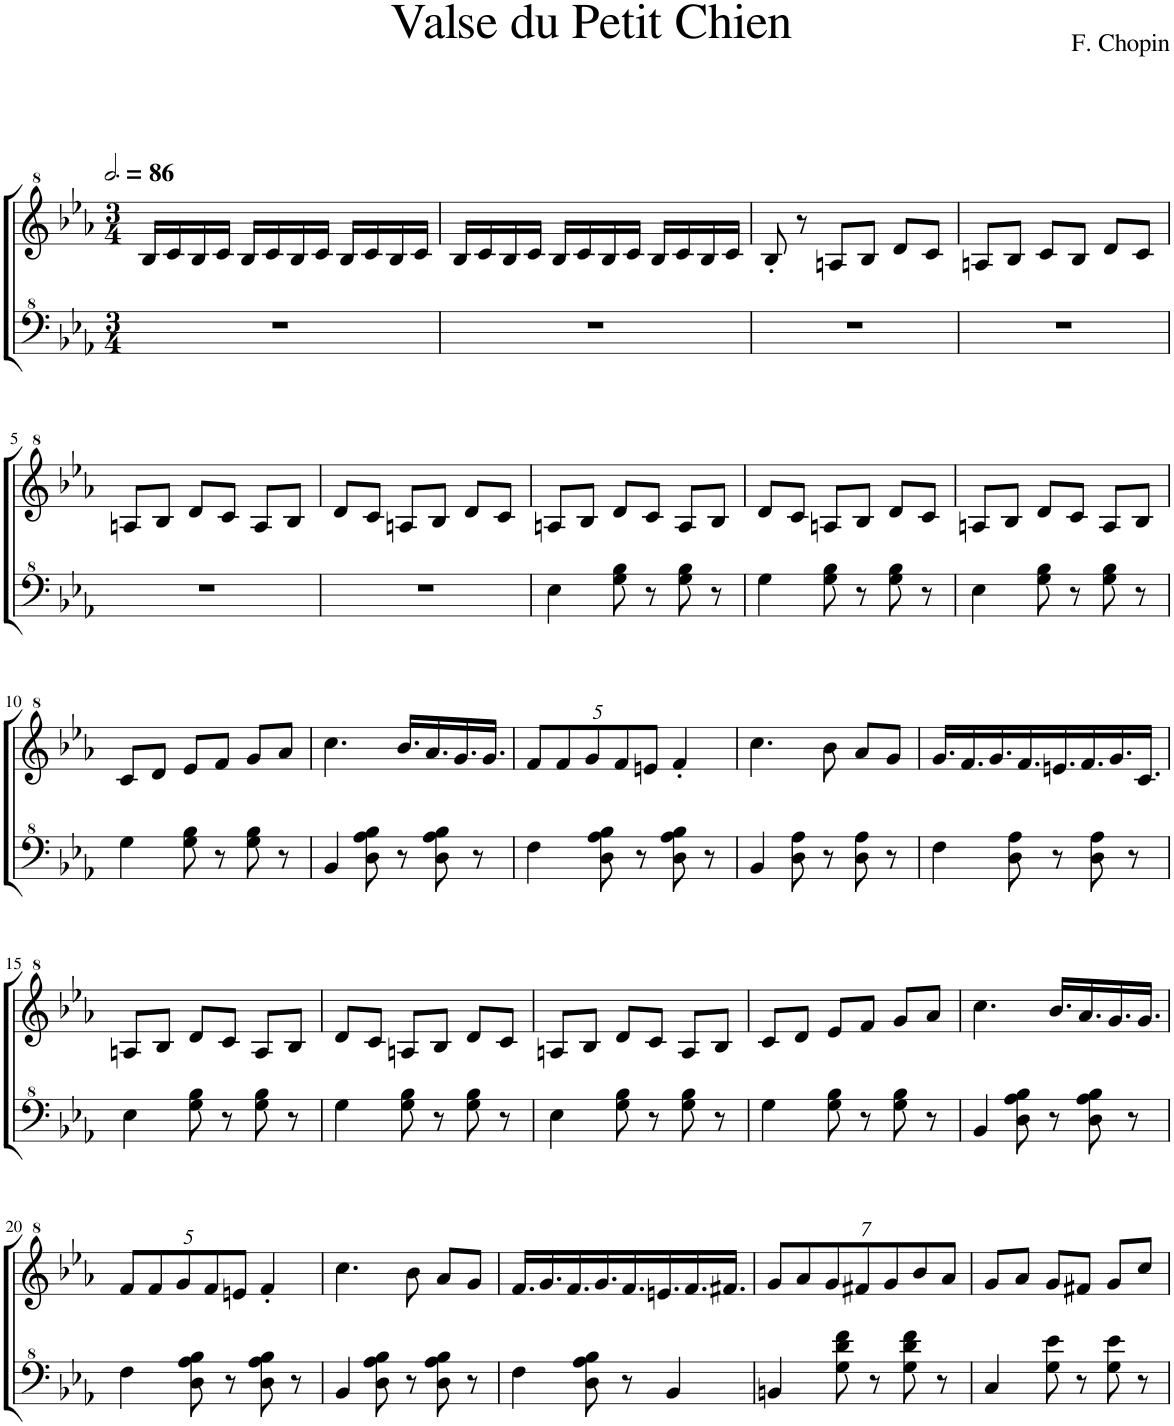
**kern	**kern
*part1	*part1
*staff2	*staff1
*I"Model III	*
*clefF^4	*clefG^2
*k[b-e-a-]	*k[b-e-a-]
*M3/4	*M3/4
*MM258	*MM258
=1	=1
2.r	16b-/LL
.	16cc/
.	16b-/
.	16cc/JJ
.	16b-/LL
.	16cc/
.	16b-/
.	16cc/JJ
.	16b-/LL
.	16cc/
.	16b-/
.	16cc/JJ
=2	=2
2.r	16b-/LL
.	16cc/
.	16b-/
.	16cc/JJ
.	16b-/LL
.	16cc/
.	16b-/
.	16cc/JJ
.	16b-/LL
.	16cc/
.	16b-/
.	16cc/JJ
=3	=3
2.r	8b-'/
.	8r
.	8an/L
.	8b-/J
.	8dd/L
.	8cc/J
=4	=4
2.r	8an/L
.	8b-/J
.	8cc/L
.	8b-/J
.	8dd/L
.	8cc/J
!!LO:LB:g=z
=5	=5
2.r	8an/L
.	8b-/J
.	8dd/L
.	8cc/J
.	8a/L
.	8b-/J
=6	=6
2.r	8dd/L
.	8cc/J
.	8an/L
.	8b-/J
.	8dd/L
.	8cc/J
=7	=7
4e-\	8an/L
.	8b-/J
8g\ 8b-\	8dd/L
8r	8cc/J
8g\ 8b-\	8a/L
8r	8b-/J
=8	=8
4g\	8dd/L
.	8cc/J
8g\ 8b-\	8an/L
8r	8b-/J
8g\ 8b-\	8dd/L
8r	8cc/J
=9	=9
4e-\	8an/L
.	8b-/J
8g\ 8b-\	8dd/L
8r	8cc/J
8g\ 8b-\	8a/L
8r	8b-/J
!!LO:LB:g=z
=10	=10
4g\	8cc/L
.	8dd/J
8g\ 8b-\	8ee-/L
8r	8ff/J
8g\ 8b-\	8gg/L
8r	8aa-/J
=11	=11
4B-/	4.ccc\
8d\ 8a-\ 8b-\	.
8r	16.bb-/LL
.	16.aa-/
8d\ 8a-\ 8b-\	.
.	16.gg/
8r	.
.	16.gg/JJ
=12	=12
*	*Xbrackettup
4f\	10ff/L
.	10ff/
.	10gg/
8d\ 8a-\ 8b-\	.
.	10ff/
8r	.
.	10een/J
8d\ 8a-\ 8b-\	4ff'/
8r	.
=13	=13
4B-/	4.ccc\
8d\ 8a-\	.
8r	8bb-\
8d\ 8a-\	8aa-/L
8r	8gg/J
=14	=14
4f\	16.gg/LL
.	16.ff/
.	16.gg/
8d\ 8a-\	.
.	16.ff/
8r	16.een/
.	16.ff/
8d\ 8a-\	.
.	16.gg/
8r	.
.	16.cc/JJ
!!LO:LB:g=z
=15	=15
4e-\	8an/L
.	8b-/J
8g\ 8b-\	8dd/L
8r	8cc/J
8g\ 8b-\	8a/L
8r	8b-/J
=16	=16
4g\	8dd/L
.	8cc/J
8g\ 8b-\	8an/L
8r	8b-/J
8g\ 8b-\	8dd/L
8r	8cc/J
=17	=17
4e-\	8an/L
.	8b-/J
8g\ 8b-\	8dd/L
8r	8cc/J
8g\ 8b-\	8a/L
8r	8b-/J
=18	=18
4g\	8cc/L
.	8dd/J
8g\ 8b-\	8ee-/L
8r	8ff/J
8g\ 8b-\	8gg/L
8r	8aa-/J
=19	=19
4B-/	4.ccc\
8d\ 8a-\ 8b-\	.
8r	16.bb-/LL
.	16.aa-/
8d\ 8a-\ 8b-\	.
.	16.gg/
8r	.
.	16.gg/JJ
!!LO:LB:g=z
=20	=20
4f\	10ff/L
.	10ff/
.	10gg/
8d\ 8a-\ 8b-\	.
.	10ff/
8r	.
.	10een/J
8d\ 8a-\ 8b-\	4ff'/
8r	.
=21	=21
4B-/	4.ccc\
8d\ 8a-\ 8b-\	.
8r	8bb-\
8d\ 8a-\ 8b-\	8aa-/L
8r	8gg/J
=22	=22
4f\	16.ff/LL
.	16.gg/
.	16.ff/
8d\ 8a-\ 8b-\	.
.	16.gg/
8r	16.ff/
.	16.een/
4B-/	.
.	16.ff/
.	16.ff#X/JJ
=23	=23
4Bn/	28%3gg/L
.	28%3aa-/
.	28%3gg/
8g\ 8dd\ 8ff\	.
.	28%3ff#X/
8r	.
.	28%3gg/
8g\ 8dd\ 8ff\	.
.	28%3bb-/
8r	.
.	28%3aa-/J
=24	=24
4c/	8gg/L
.	8aa-/J
8g\ 8ee-\	8gg/L
8r	8ff#X/J
8g\ 8ee-\	8gg/L
8r	8ccc/J
=	=
*-	*-
